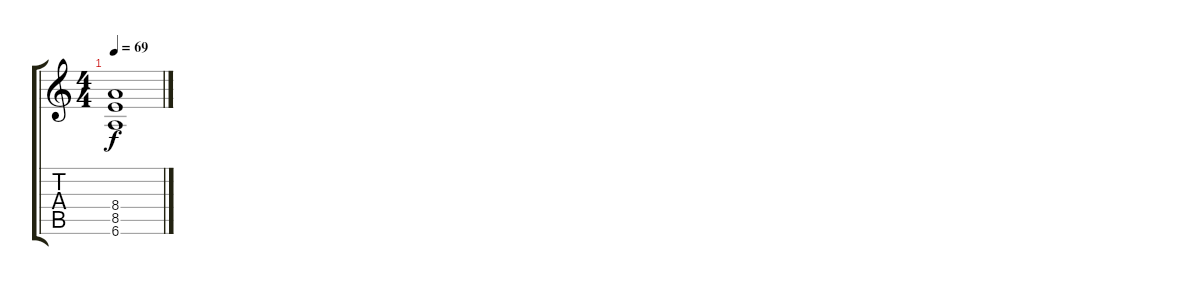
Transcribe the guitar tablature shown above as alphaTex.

\track "" {instrument overdrivenguitar}
\staff {score tabs}
\tuning (Eb4 Bb3 Gb3 Db3 Ab2 Eb2) {hide}
\ts (4 4)
\tempo 69
\clef g2
\ks c
(8.4 8.5 6.6).1{dy f}
